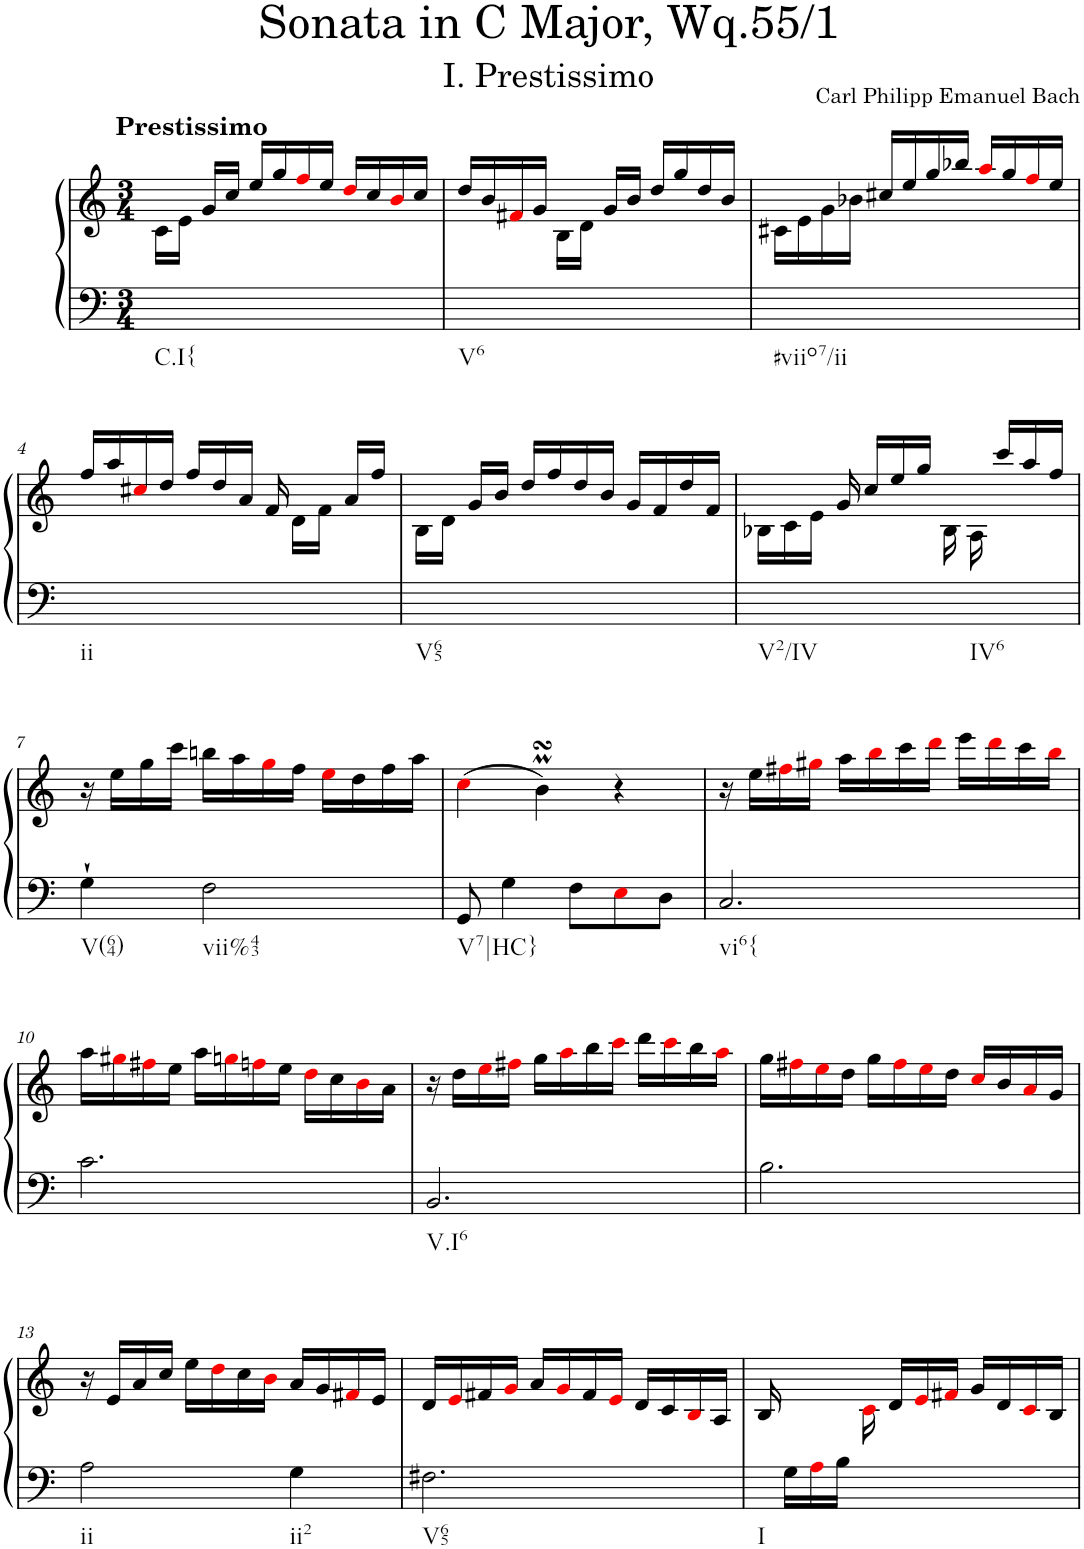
**kern	**kern
*part1	*part1
*staff2	*staff1
*I"Harpsichord	*
*I'Hch.	*
*clefF4	*clefG2
*k[]	*k[]
*M3/4	*M3/4
=1	=1
!	!LO:TX:a:B:t=Prestissimo
!LO:TX:b:t=C.I{	!
2.ryy	16c\LL
.	16e\JJ
.	16g/LL
.	16cc/JJ
.	16ee/LL
.	16gg/
.	16ffi/
.	16ee/JJ
.	16ddi/LL
.	16cc/
.	16bi/
.	16cc/JJ
=2	=2
!LO:TX:b:t=V6	!
2.ryy	16dd/LL
.	16b/
.	16f#Xi/
.	16g/JJ
.	16B\LL
.	16d\JJ
.	16g/LL
.	16b/JJ
.	16dd/LL
.	16gg/
.	16dd/
.	16b/JJ
=3	=3
!LO:TX:b:t=#viio7/ii	!
2.ryy	16c#X\LL
.	16e\
.	16g\
.	16b-X\JJ
.	16cc#X/LL
.	16ee/
.	16gg/
.	16bb-X/JJ
.	16aai/LL
.	16gg/
.	16ffi/
.	16ee/JJ
!!LO:LB:g=z
=4	=4
!LO:TX:b:t=ii	!
2.ryy	16ff/LL
.	16aa/
.	16cc#Xi/
.	16dd/JJ
.	16ff/LL
.	16dd/
.	16a/JJ
.	16f/
.	16d\LL
.	16f\JJ
.	16a/LL
.	16ff/JJ
=5	=5
!LO:TX:b:t=V65	!
2.ryy	16B\LL
.	16d\JJ
.	16g/LL
.	16b/JJ
.	16dd/LL
.	16ff/
.	16dd/
.	16b/JJ
.	16g/LL
.	16f/
.	16dd/
.	16f/JJ
=6	=6
!LO:TX:b:t=V2/IV	!
!LO:TX:b:t=IV6	!
2.ryy	16B-X\LL
.	16c\
.	16e\JJ
.	16g/
.	16cc/LL
.	16ee/
.	16gg/JJ
.	16B-\
.	16A\
.	16ccc/LL
.	16aa/
.	16ff/JJ
!!LO:LB:g=z
=7	=7
!LO:TX:b:t=V(64)	!
4G`\	16r
.	16ee\LL
.	16gg\
.	16ccc\JJ
!LO:TX:b:t=vii%43	!
2F\	16bbn\LL
.	16aa\
.	16ggi\
.	16ff\JJ
.	16eei\LL
.	16dd\
.	16ff\
.	16aa\JJ
=8	=8
!LO:TX:b:t=V7|HC}	!
8GG/	(>4cci\
4G\	.
.	4bsSsSm\)
8F\L	.
8Ei\	4r
8D\J	.
=9	=9
!LO:TX:b:t=vi6{	!
2.C/	16r
.	16ee\LL
.	16ff#Xi\
.	16gg#Xi\JJ
.	16aa\LL
.	16bbi\
.	16ccc\
.	16dddi\JJ
.	16eee\LL
.	16dddi\
.	16ccc\
.	16bbi\JJ
!!LO:LB:g=z
=10	=10
2.c\	16aa\LL
.	16gg#Xi\
.	16ff#Xi\
.	16ee\JJ
.	16aa\LL
.	16ggni\
.	16ffni\
.	16ee\JJ
.	16ddi\LL
.	16cc\
.	16bi\
.	16a\JJ
=11	=11
!LO:TX:b:t=V.I6	!
2.BB/	16r
.	16dd\LL
.	16eei\
.	16ff#Xi\JJ
.	16gg\LL
.	16aai\
.	16bb\
.	16ccci\JJ
.	16ddd\LL
.	16ccci\
.	16bb\
.	16aai\JJ
=12	=12
2.B\	16gg\LL
.	16ff#Xi\
.	16eei\
.	16dd\JJ
.	16gg\LL
.	16ff#i\
.	16eei\
.	16dd\JJ
.	16cci/LL
.	16b/
.	16ai/
.	16g/JJ
!!LO:LB:g=z
=13	=13
!LO:TX:b:t=ii	!
2A\	16r
.	16e/LL
.	16a/
.	16cc/JJ
.	16ee\LL
.	16ddi\
.	16cc\
.	16bi\JJ
!LO:TX:b:t=ii2	!
4G\	16a/LL
.	16g/
.	16f#Xi/
.	16e/JJ
=14	=14
!LO:TX:b:t=V65	!
2.F#X\	16d/LL
.	16ei/
.	16f#X/
.	16gi/JJ
.	16a/LL
.	16gi/
.	16f#/
.	16ei/JJ
.	16d/LL
.	16c/
.	16Bi/
.	16A/JJ
=15	=15
*^	*
!LO:TX:b:t=I	!	!
16ryy	2.ryy	16B/
16G\LL	.	8.ryy
16Ai\	.	.
16B\JJ	.	.
2ryy	.	16ci\
.	.	16d/LL
.	.	16ei/
.	.	16f#Xi/JJ
.	.	16g/LL
.	.	16d/
.	.	16ci/
.	.	16B/JJ
*v	*v	*
=	=
*-	*-
